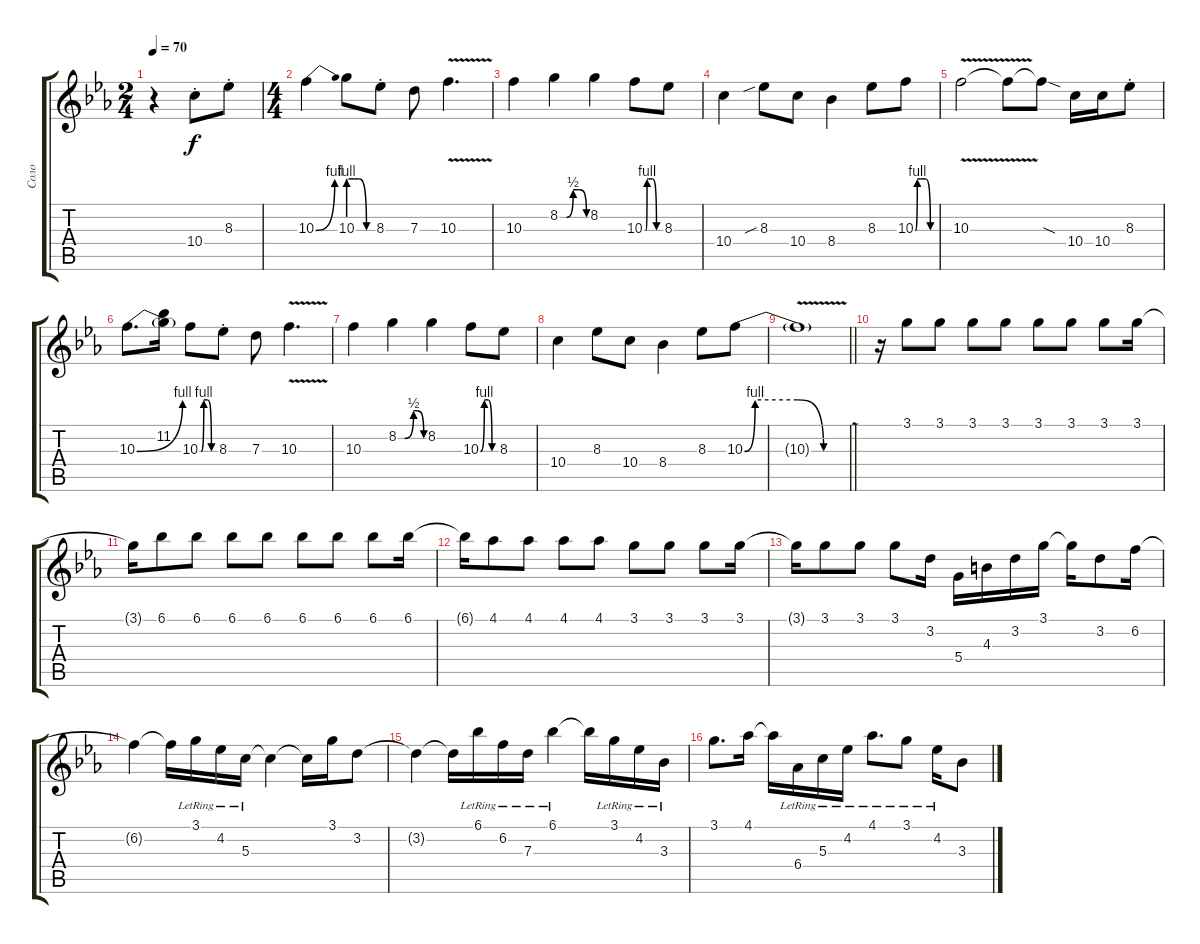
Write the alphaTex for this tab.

\track ("Соло" "Соло") {instrument distortionguitar}
\staff {score tabs}
\tuning (E4 B3 G3 D3 A2 E2) {hide}
\ts (2 4)
\tempo 70
\clef g2
\ks eb
r.4{dy f instrument distortionguitar} 10.4{st}.8 8.3{st}.8 |
\ts (4 4)
10.3{be (bend 0 0 60 4)}.4 10.3{be (custom 0 4 15 4 25 4 45 0 60 0)}.8 8.3{st}.8 7.3.8 10.3{v}.4{d} |
10.3.4 8.2{be (custom 0 0 15 0 30 2 40 2 45 2 60 0)}.4 8.2.4 10.3{be (custom 0 0 5 0 10 4 15 4 30 4 45 0 60 0)}.8 8.3.8 |
10.4.4 8.3{sib}.8 10.4.8 8.4.4 8.3.8 10.3{be (custom 0 0 6 4 15 4 30 4 45 0 60 0)}.8 |
10.3{v}.2 10.3{t}.8 10.3{sod t}.8 10.4.16 10.4.16 8.3{st}.8 |
10.3{be (bend 0 0 60 4)}.8{d} (11.2 10.3{t}).16 10.3{be (custom 0 0 5 0 15 4 30 4 45 0 60 0)}.8 8.3{st}.8 7.3.8 10.3{v}.4{d} |
10.3.4 8.2{be (custom 0 0 15 0 36 2 45 2 60 0)}.4 8.2.4 10.3{be (custom 0 0 15 4 30 4 45 0 60 0)}.8 8.3.8 |
10.4.4 8.3.8 10.4.8 8.4.4 8.3.8 10.3{be (custom 0 0 6 4 30 4 45 0 60 0)}.8 |
\barLineRight lightlight
10.3{v t}.1 |
r.16{volume 7} 3.1.8{volume 11 instrument electricguitarclean} 3.1.8 3.1.8 3.1.8 3.1.8 3.1.8 3.1.8 3.1.16 |
3.1{t}.16 6.1.8 6.1.8 6.1.8 6.1.8 6.1.8 6.1.8 6.1.8 6.1.16 |
6.1{t}.16 4.1.8 4.1.8 4.1.8 4.1.8 3.1.8 3.1.8 3.1.8 3.1.16 |
3.1{t}.16 3.1.8 3.1.8 3.1.8 3.2.16 5.4.16 4.3.16 3.2.16 3.1.16 3.1{t}.16 3.2.8 6.2.16 |
6.2{t}.4 6.2{t}.16 3.1{lr}.16 4.2{lr}.16 5.3{lr}.16 5.3{t}.4 5.3{t}.16 3.1.16 3.2.8 |
3.2{t}.4 3.2{t}.16 6.1{lr}.16 6.2{lr}.16 7.3{lr}.16 6.1{lr}.4 6.1{t}.16 3.1{lr}.16 4.2{lr}.16 3.3{lr}.16 |
3.1.8{d} 4.1.16 4.1{t}.16 6.4{lr}.16 5.3{lr}.16 4.2{lr}.16 4.1{lr}.8{d} 3.1{lr}.8 4.2{lr}.16 3.3.8
